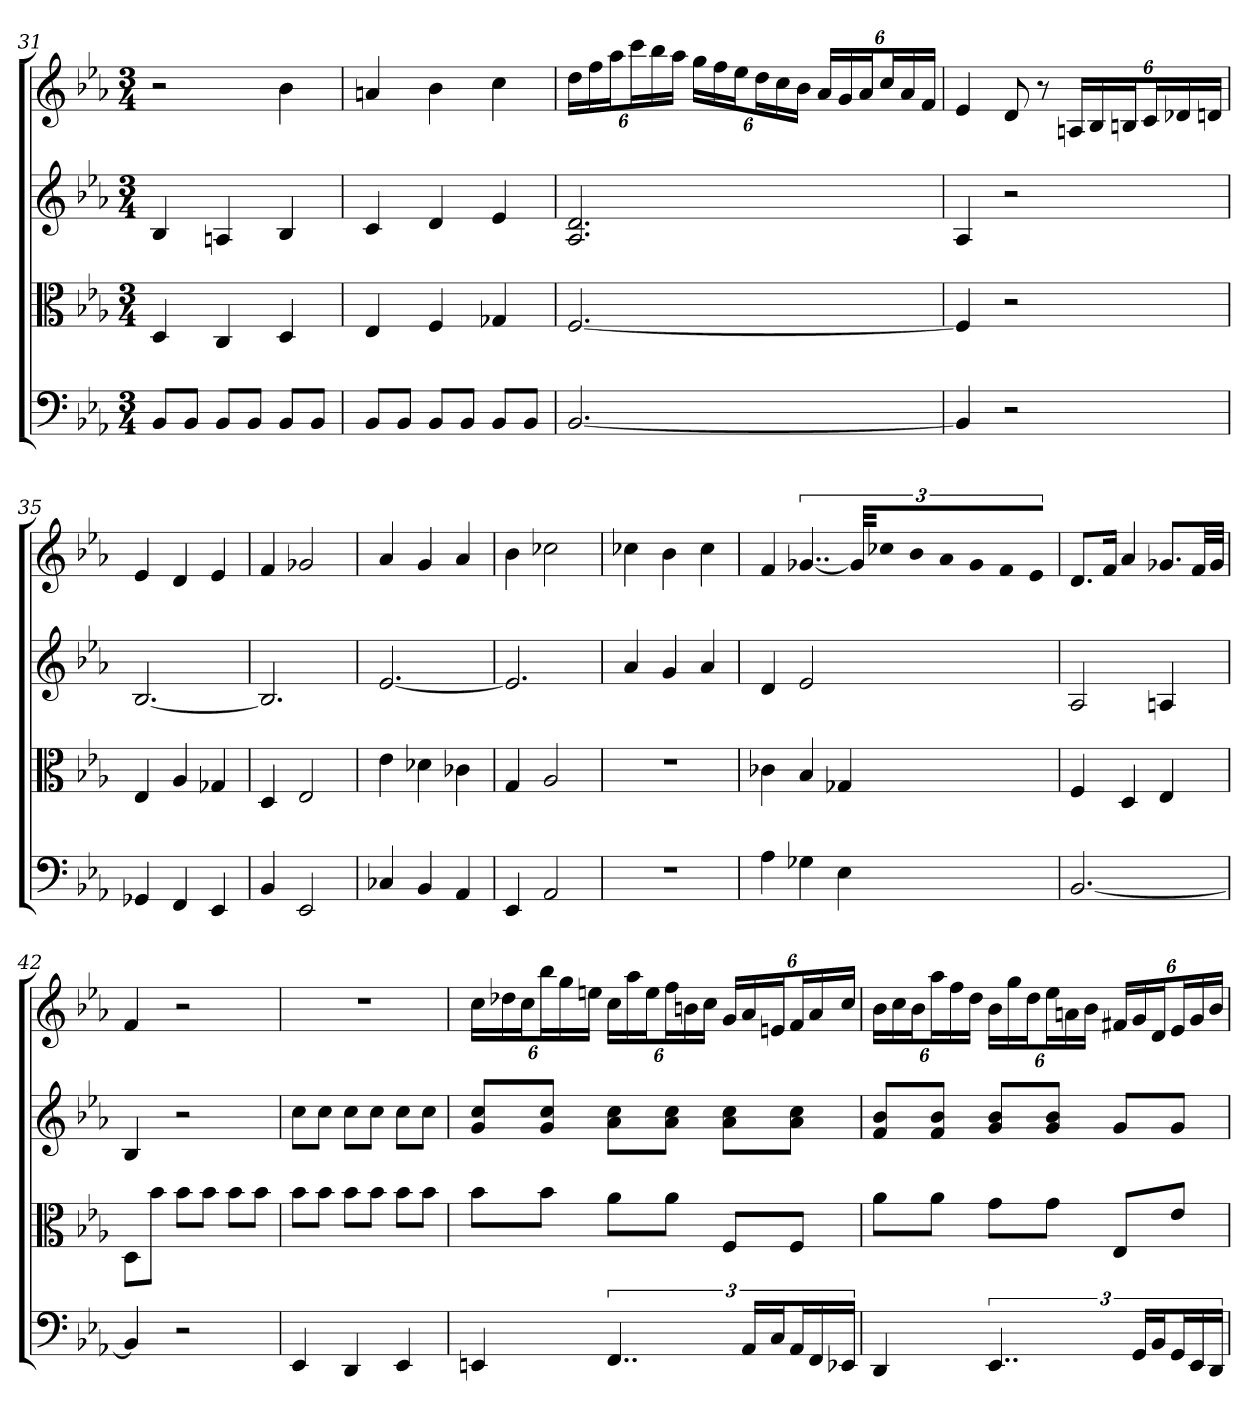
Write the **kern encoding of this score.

**kern	**kern	**kern	**kern
*part4	*part3	*part2	*part1
*staff4	*staff3	*staff2	*staff1
*clefF4	*clefC3	*	*
*k[b-e-a-]	*k[b-e-a-]	*k[b-e-a-]	*k[b-e-a-]
*E-:	*E-:	*E-:	*E-:
*M3/4	*M3/4	*M3/4	*M3/4
=31	=31	=31	=31
8BB-/L	4D	4B-	2r
8BB-/J	.	.	.
8BB-/L	4C	4An	.
8BB-/J	.	.	.
8BB-/L	4D	4B-	4b-
8BB-/J	.	.	.
=32	=32	=32	=32
8BB-/L	4E-	4c	4an
8BB-/J	.	.	.
8BB-/L	4F	4d	4b-
8BB-/J	.	.	.
8BB-/L	4G-X	4e-	4cc
8BB-/J	.	.	.
=33	=33	=33	=33
[2.BB-	[2.F	2.A- 2.d	24ddLL
.	.	.	24ff
.	.	.	24aa-J
.	.	.	24cccL
.	.	.	24bb-
.	.	.	24aa-JJ
.	.	.	24ggLL
.	.	.	24ff
.	.	.	24ee-J
.	.	.	24ddL
.	.	.	24cc
.	.	.	24b-JJ
.	.	.	24a-LL
.	.	.	24g
.	.	.	24a-J
.	.	.	24ccL
.	.	.	24a-
.	.	.	24fJJ
=34	=34	=34	=34
4BB-]	4F]	4A-	4e-
2r	2r	2r	8d
.	.	.	8r
.	.	.	24AnLL
.	.	.	24B-
.	.	.	24BnJ
.	.	.	24cL
.	.	.	24d-X
.	.	.	24dnJJ
=35	=35	=35	=35
4GG-X	4E-	[2.B-	4e-
4FF	4A-	.	4d
4EE-	4G-X	.	4e-
=36	=36	=36	=36
4BB-	4D	2.B-]	4f
2EE-	2E-	.	2g-X
=37	=37	=37	=37
4C-X	4e-	[2.e-	4a-
4BB-	4d-X	.	4g
4AA-	4c-X	.	4a-
=38	=38	=38	=38
4EE-	4G	2.e-]	4b-
2AA-	2A-	.	2cc-X
=39	=39	=39	=39
2.r	2.r	4a-	4cc-X
.	.	4g	4b-
.	.	4a-	4cc-
=40	=40	=40	=40
4A-	4c-X	4d	4f
4G-X	4B-	2e-	[6..g-X
4E-	4G-X	.	.
.	.	.	48g-LLL]
.	.	.	32cc-X
.	.	.	32b-JJ
.	.	.	32a-LL
.	.	.	32g-
.	.	.	32f
.	.	.	32e-JJJ
=41	=41	=41	=41
[2.BB-	4F	2A-	8.dL
.	.	.	16fJk
.	4D	.	4a-
.	4E-	4An	8.g-XL
.	.	.	32fLL
.	.	.	32g-JJJ
=42	=42	=42	=42
4BB-]	8D\L	4B-	4f
.	8b-\J	.	.
2r	8b-\L	2r	2r
.	8b-\J	.	.
.	8b-\L	.	.
.	8b-\J	.	.
=43	=43	=43	=43
4EE-	8b-\L	8ccL	2.r
.	8b-\J	8ccJ	.
4DD	8b-\L	8ccL	.
.	8b-\J	8ccJ	.
4EE-	8b-\L	8ccL	.
.	8b-\J	8ccJ	.
=44	=44	=44	=44
4EEn	8b-\L	8g 8ccL	24ccLL
.	.	.	24dd-X
.	.	.	24ccJ
.	8b-\J	8g 8ccJ	24bb-L
.	.	.	24gg
.	.	.	24eenJJ
6..FF	8a-\L	8a- 8ccL	24ccLL
.	.	.	24aa-
.	.	.	24eeJ
.	8a-\J	8a- 8ccJ	24ffL
.	.	.	24bn
.	.	.	24ccJJ
.	8F/L	8a- 8ccL	24gLL
24AA-/LL	.	.	24a-
24C/J	.	.	24enJ
24AA-/L	8F/J	8a- 8ccJ	24fL
24FF/	.	.	24a-
24EE-X/JJ	.	.	24ccJJ
=45	=45	=45	=45
4DD	8a-\L	8f 8b-L	24b-LL
.	.	.	24cc
.	.	.	24b-J
.	8a-\J	8f 8b-J	24aa-L
.	.	.	24ff
.	.	.	24ddJJ
6..EE-	8g\L	8g 8b-L	24b-LL
.	.	.	24gg
.	.	.	24ddJ
.	8g\J	8g 8b-J	24ee-L
.	.	.	24an
.	.	.	24b-JJ
.	8E-/L	8gL	24f#XLL
24GG/LL	.	.	24g
24BB-/J	.	.	24dJ
24GG/L	8e-/J	8gJ	24e-L
24EE-/	.	.	24g
24DD/JJ	.	.	24b-JJ
=	=	=	=
*-	*-	*-	*-
